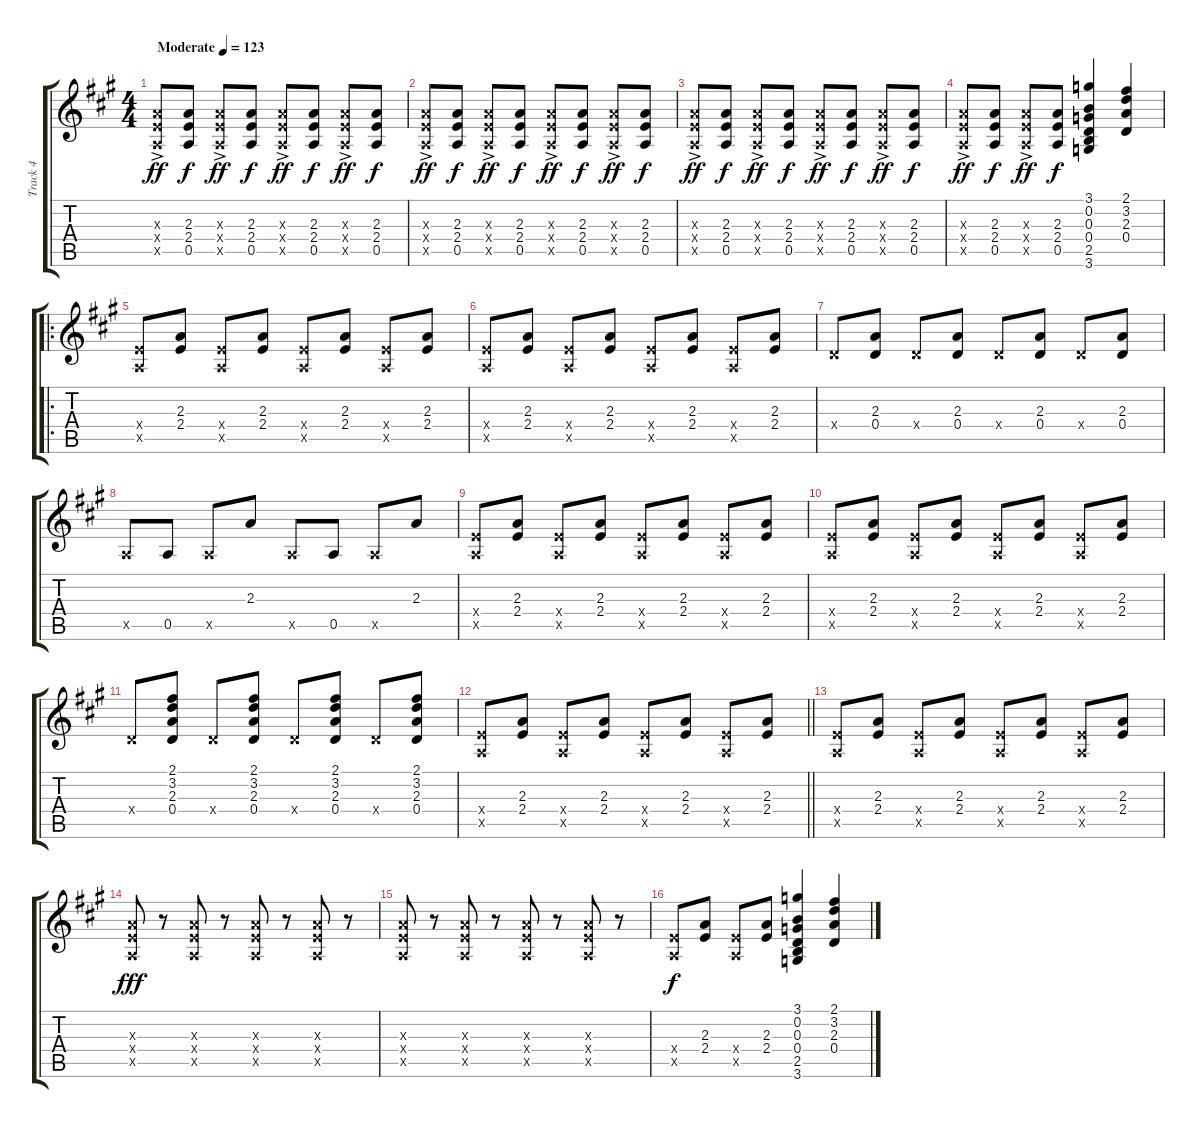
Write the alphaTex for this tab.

\track ("Track 4" "Track 4") {instrument electricguitarclean}
\staff {score tabs}
\tuning (E4 B3 G3 D3 A2 E2) {hide}
\ts (4 4)
\tempo (123 "Moderate")
\clef g2
\ks a
(2.3{ac x} 2.4{ac x} 0.5{ac x}).8{dy ff instrument electricguitarclean} (2.3 2.4 0.5).8{dy f} (2.3{ac x} 2.4{ac x} 0.5{ac x}).8{dy ff} (2.3 2.4 0.5).8{dy f} (2.3{ac x} 2.4{ac x} 0.5{ac x}).8{dy ff} (2.3 2.4 0.5).8{dy f} (2.3{ac x} 2.4{ac x} 0.5{ac x}).8{dy ff} (2.3 2.4 0.5).8{dy f} |
(2.3{ac x} 2.4{ac x} 0.5{ac x}).8{dy ff} (2.3 2.4 0.5).8{dy f} (2.3{ac x} 2.4{ac x} 0.5{ac x}).8{dy ff} (2.3 2.4 0.5).8{dy f} (2.3{ac x} 2.4{ac x} 0.5{ac x}).8{dy ff} (2.3 2.4 0.5).8{dy f} (2.3{ac x} 2.4{ac x} 0.5{ac x}).8{dy ff} (2.3 2.4 0.5).8{dy f} |
(2.3{ac x} 2.4{ac x} 0.5{ac x}).8{dy ff} (2.3 2.4 0.5).8{dy f} (2.3{ac x} 2.4{ac x} 0.5{ac x}).8{dy ff} (2.3 2.4 0.5).8{dy f} (2.3{ac x} 2.4{ac x} 0.5{ac x}).8{dy ff} (2.3 2.4 0.5).8{dy f} (2.3{ac x} 2.4{ac x} 0.5{ac x}).8{dy ff} (2.3 2.4 0.5).8{dy f} |
(2.3{x} 2.4{ac x} 0.5{x}).8{dy ff} (2.3 2.4 0.5).8{dy f} (2.3{ac x} 2.4{ac x} 0.5{ac x}).8{dy ff} (2.3 2.4 0.5).8{dy f} (3.1 0.2 0.3 0.4 2.5 3.6).4 (2.1 3.2 2.3 0.4).4 |
\ro
(2.4{x} 0.5{x}).8 (2.3 2.4).8 (2.4{x} 0.5{x}).8 (2.3 2.4).8 (2.4{x} 0.5{x}).8 (2.3 2.4).8 (2.4{x} 0.5{x}).8 (2.3 2.4).8 |
(2.4{x} 0.5{x}).8 (2.3 2.4).8 (2.4{x} 0.5{x}).8 (2.3 2.4).8 (2.4{x} 0.5{x}).8 (2.3 2.4).8 (2.4{x} 0.5{x}).8 (2.3 2.4).8 |
0.4{x}.8 (2.3 0.4).8 0.4{x}.8 (2.3 0.4).8 0.4{x}.8 (2.3 0.4).8 0.4{x}.8 (2.3 0.4).8 |
0.5{x}.8 0.5.8 0.5{x}.8 2.3.8 0.5{x}.8 0.5.8 0.5{x}.8 2.3.8 |
(2.4{x} 0.5{x}).8 (2.3 2.4).8 (2.4{x} 0.5{x}).8 (2.3 2.4).8 (2.4{x} 0.5{x}).8 (2.3 2.4).8 (2.4{x} 0.5{x}).8 (2.3 2.4).8 |
(2.4{x} 0.5{x}).8 (2.3 2.4).8 (2.4{x} 0.5{x}).8 (2.3 2.4).8 (2.4{x} 0.5{x}).8 (2.3 2.4).8 (2.4{x} 0.5{x}).8 (2.3 2.4).8 |
0.4{x}.8 (2.1 3.2 2.3 0.4).8 0.4{x}.8 (2.1 3.2 2.3 0.4).8 0.4{x}.8 (2.1 3.2 2.3 0.4).8 0.4{x}.8 (2.1 3.2 2.3 0.4).8 |
\barLineRight lightlight
(2.4{x} 0.5{x}).8 (2.3 2.4).8 (2.4{x} 0.5{x}).8 (2.3 2.4).8 (2.4{x} 0.5{x}).8 (2.3 2.4).8 (2.4{x} 0.5{x}).8 (2.3 2.4).8 |
(2.4{x} 0.5{x}).8 (2.3 2.4).8 (2.4{x} 0.5{x}).8 (2.3 2.4).8 (2.4{x} 0.5{x}).8 (2.3 2.4).8 (2.4{x} 0.5{x}).8 (2.3 2.4).8 |
(2.3{x} 2.4{x} 0.5{x}).8{dy fff} r.8 (2.3{x} 2.4{x} 0.5{x}).8 r.8 (2.3{x} 2.4{x} 0.5{x}).8 r.8 (2.3{x} 2.4{x} 0.5{x}).8 r.8 |
(2.3{x} 2.4{x} 0.5{x}).8 r.8 (2.3{x} 2.4{x} 0.5{x}).8 r.8 (2.3{x} 2.4{x} 0.5{x}).8 r.8 (2.3{x} 2.4{x} 0.5{x}).8 r.8 |
(2.4{x} 0.5{x}).8{dy f} (2.3 2.4).8 (2.4{x} 0.5{x}).8 (2.3 2.4).8 (3.1 0.2 0.3 0.4 2.5 3.6).4 (2.1 3.2 2.3 0.4).4
